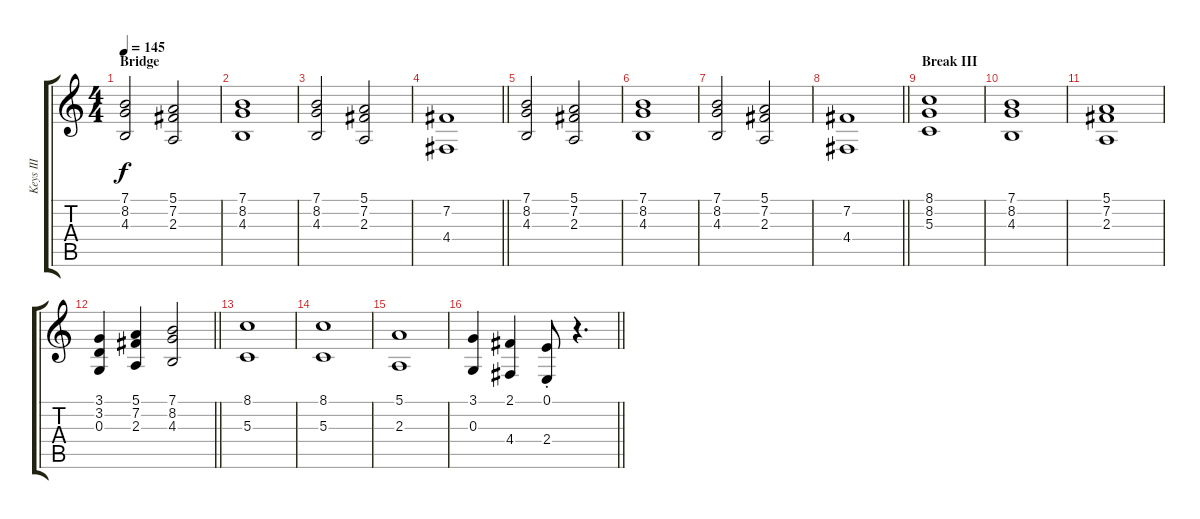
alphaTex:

\track ("Keys III" "Keys III") {instrument pad4choir}
\staff {score tabs}
\tuning (E4 B3 G3 D3 A2 E2) {hide}
\ts (4 4)
\section ("" "Bridge")
\tempo 145
\clef g2
\ks c
(7.1 8.2 4.3).2{dy f volume 8} (5.1 7.2 2.3).2 |
(7.1 8.2 4.3).1 |
(7.1 8.2 4.3).2 (5.1 7.2 2.3).2 |
\barLineRight lightlight
(7.2 4.4).1 |
\section ("" "")
(7.1 8.2 4.3).2 (5.1 7.2 2.3).2 |
(7.1 8.2 4.3).1 |
(7.1 8.2 4.3).2 (5.1 7.2 2.3).2 |
\barLineRight lightlight
(7.2 4.4).1 |
\section ("" "Break III")
(8.1 8.2 5.3).1{volume 8} |
(7.1 8.2 4.3).1 |
(5.1 7.2 2.3).1 |
\barLineRight lightlight
(3.1 3.2 0.3).4 (5.1 7.2 2.3).4 (7.1 8.2 4.3).2 |
\section ("" "")
(8.1 5.3).1 |
(8.1 5.3).1 |
(5.1 2.3).1 |
\barLineRight lightlight
(3.1 0.3).4 (2.1 4.4).4 (0.1{st} 2.4{st}).8 r.4{d}
